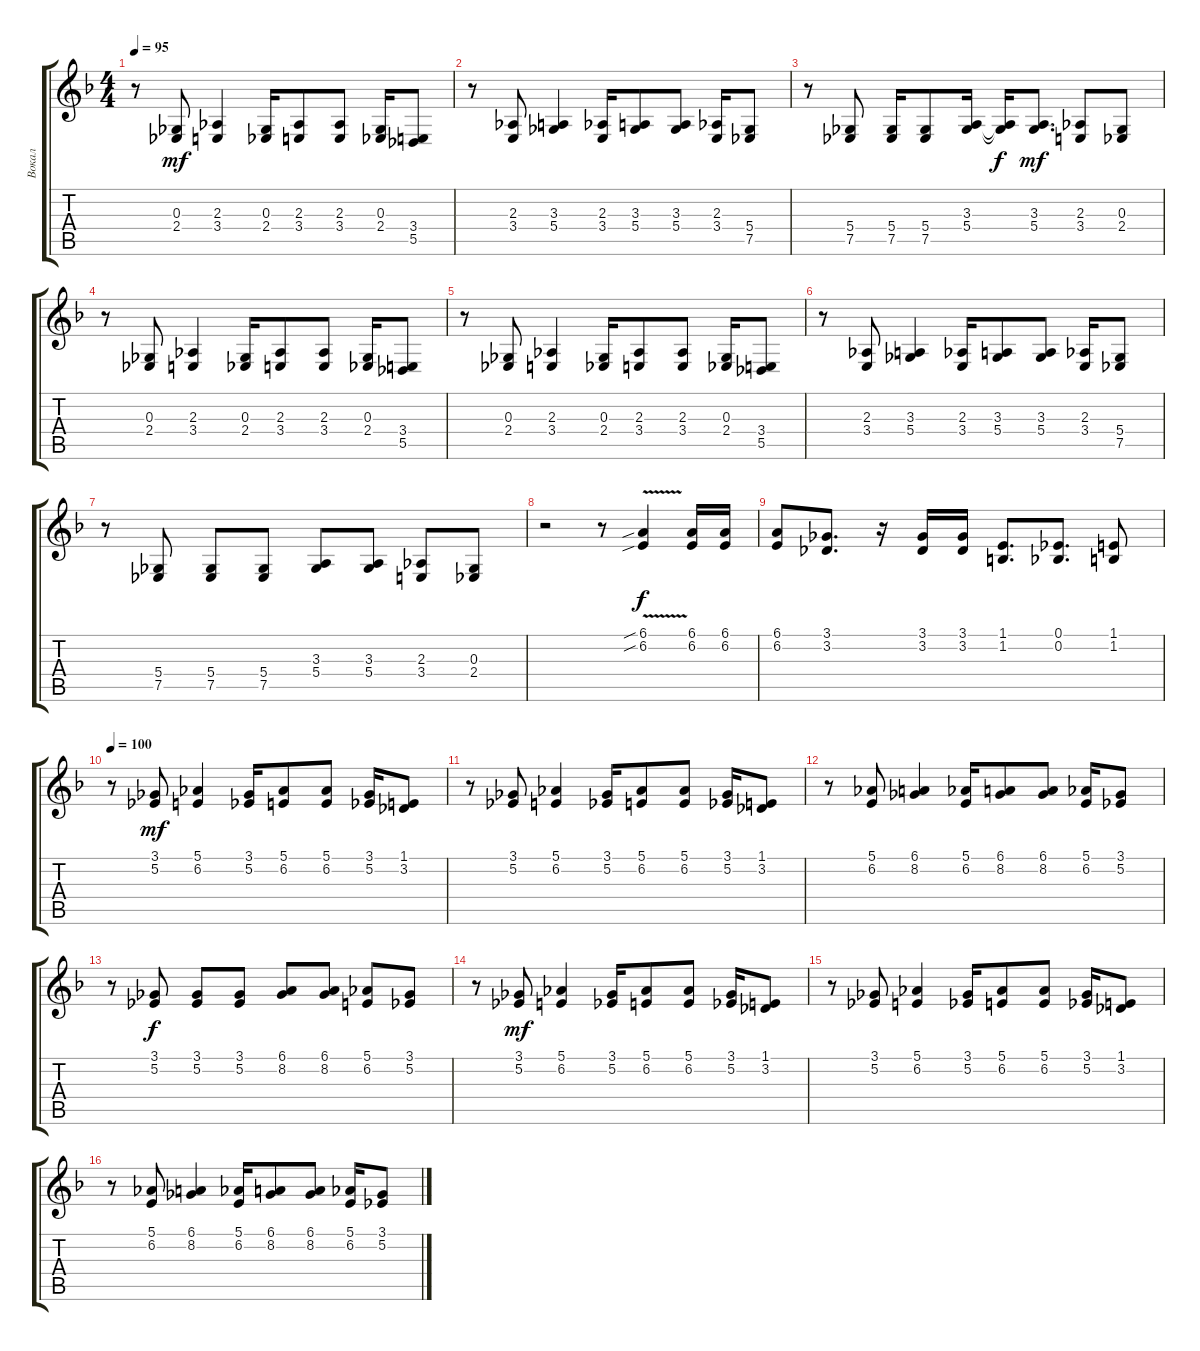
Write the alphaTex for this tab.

\track ("Вокал" "Вокал") {mute instrument trumpet}
\staff {score tabs}
\tuning (Eb4 Bb3 Gb3 Db3 Ab2 Eb2) {hide}
\ts (4 4)
\tempo 95
\clef g2
\ks dminor
r.8{dy mf} (0.3 2.4).8 (2.3 3.4).4 (0.3 2.4).16 (2.3 3.4).8 (2.3 3.4).8 (0.3 2.4).16 (3.4 5.5).8 |
r.8 (2.3 3.4).8 (3.3 5.4).4 (2.3 3.4).16 (3.3 5.4).8 (3.3 5.4).8 (2.3 3.4).16 (5.4 7.5).8 |
r.8 (5.4 7.5).8 (5.4 7.5).16 (5.4 7.5).8 (3.3 5.4).16 (3.3{t} 5.4{t}).16{dy f} (3.3 5.4).8{d dy mf} (2.3 3.4).8 (0.3 2.4).8 |
r.8 (0.3 2.4).8 (2.3 3.4).4 (0.3 2.4).16 (2.3 3.4).8 (2.3 3.4).8 (0.3 2.4).16 (3.4 5.5).8 |
r.8 (0.3 2.4).8 (2.3 3.4).4 (0.3 2.4).16 (2.3 3.4).8 (2.3 3.4).8 (0.3 2.4).16 (3.4 5.5).8 |
r.8 (2.3 3.4).8 (3.3 5.4).4 (2.3 3.4).16 (3.3 5.4).8 (3.3 5.4).8 (2.3 3.4).16 (5.4 7.5).8 |
r.8 (5.4 7.5).8 (5.4 7.5).8 (5.4 7.5).8 (3.3 5.4).8 (3.3 5.4).8 (2.3 3.4).8 (0.3 2.4).8 |
r.2 r.8 (6.1{v sib} 6.2{v sib}).4{dy f} (6.1 6.2).16 (6.1 6.2).16 |
(6.1 6.2).8 (3.1 3.2).8{d} r.16 (3.1 3.2).16 (3.1 3.2).16 (1.1 1.2).8{d} (0.1 0.2).8{d} (1.1 1.2).8 |
\tempo 100
r.8 (3.1 5.2).8{dy mf} (5.1 6.2).4 (3.1 5.2).16 (5.1 6.2).8 (5.1 6.2).8 (3.1 5.2).16 (1.1 3.2).8 |
r.8 (3.1 5.2).8 (5.1 6.2).4 (3.1 5.2).16 (5.1 6.2).8 (5.1 6.2).8 (3.1 5.2).16 (1.1 3.2).8 |
r.8 (5.1 6.2).8 (6.1 8.2).4 (5.1 6.2).16 (6.1 8.2).8 (6.1 8.2).8 (5.1 6.2).16 (3.1 5.2).8 |
r.8 (3.1 5.2).8{dy f} (3.1 5.2).8 (3.1 5.2).8 (6.1 8.2).8 (6.1 8.2).8 (5.1 6.2).8 (3.1 5.2).8 |
r.8 (3.1 5.2).8{dy mf} (5.1 6.2).4 (3.1 5.2).16 (5.1 6.2).8 (5.1 6.2).8 (3.1 5.2).16 (1.1 3.2).8 |
r.8 (3.1 5.2).8 (5.1 6.2).4 (3.1 5.2).16 (5.1 6.2).8 (5.1 6.2).8 (3.1 5.2).16 (1.1 3.2).8 |
r.8 (5.1 6.2).8 (6.1 8.2).4 (5.1 6.2).16 (6.1 8.2).8 (6.1 8.2).8 (5.1 6.2).16 (3.1 5.2).8
